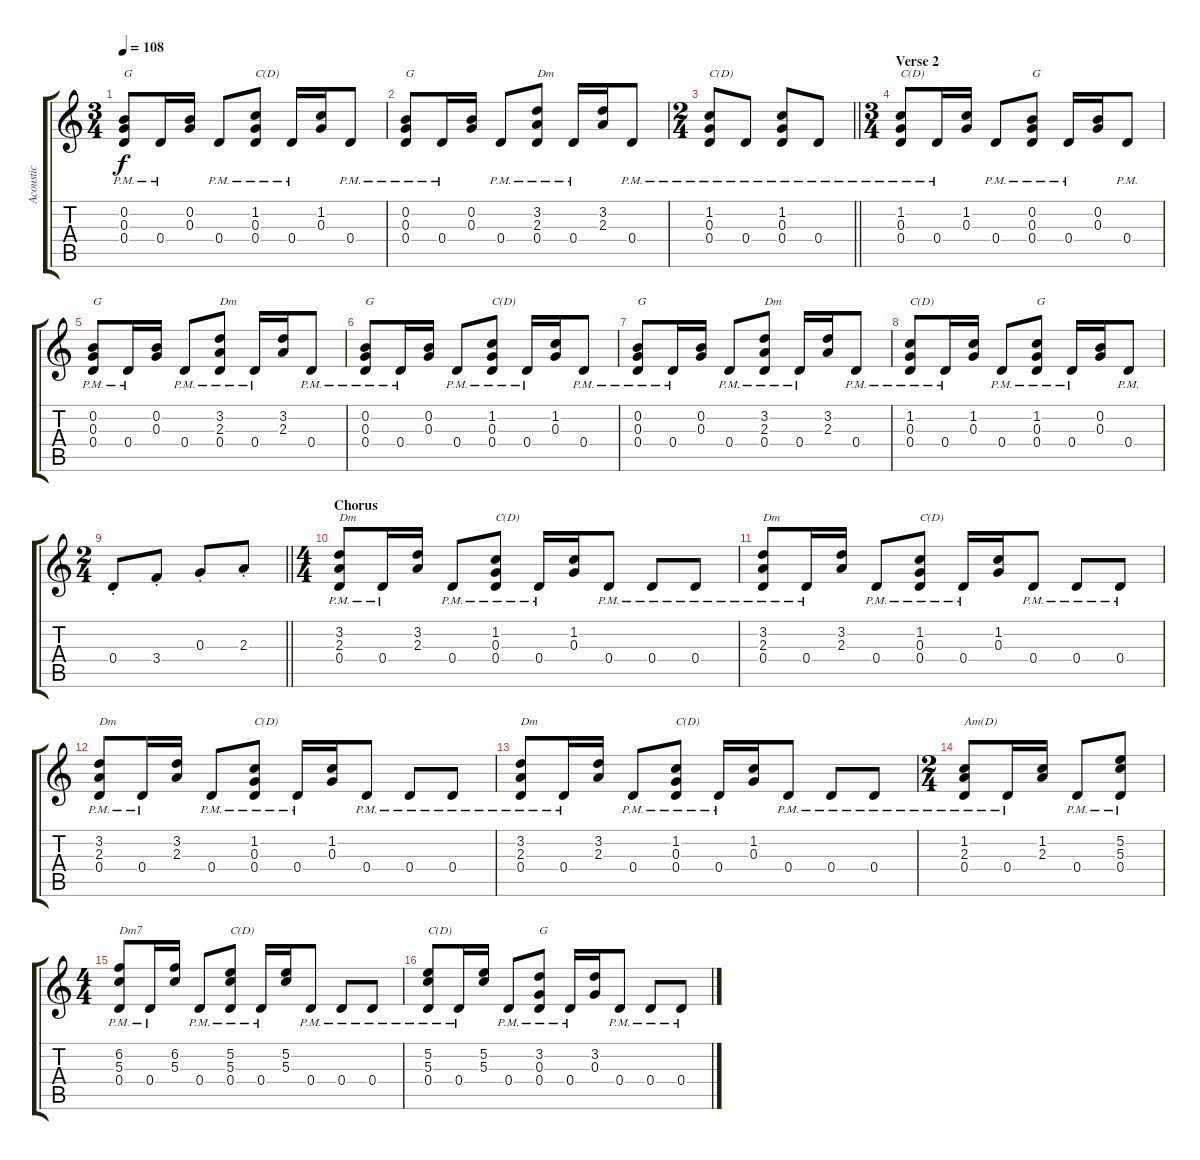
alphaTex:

\track ("Acoustic" "Acoustic") {instrument acousticguitarsteel}
\staff {score tabs}
\tuning (E4 B3 G3 D3 A2 E2) {hide}
\ts (3 4)
\tempo 108
\clef g2
\ks c
(0.2 0.3 0.4{pm}).8{txt "G" dy f} 0.4{pm}.16 (0.2 0.3).16 0.4{pm}.8 (1.2 0.3 0.4{pm}).8{txt "C(D)"} 0.4{pm}.16 (1.2 0.3).16 0.4{pm}.8 |
(0.2 0.3 0.4{pm}).8{txt "G"} 0.4{pm}.16 (0.2 0.3).16 0.4{pm}.8 (3.2 2.3 0.4{pm}).8{txt "Dm"} 0.4{pm}.16 (3.2 2.3).16 0.4{pm}.8 |
\ts (2 4)
\barLineRight lightlight
(1.2 0.3 0.4{pm}).8{txt "C(D)"} 0.4{pm}.8 (1.2 0.3 0.4{pm}).8 0.4{pm}.8 |
\ts (3 4)
\section ("" "Verse 2")
(1.2 0.3 0.4{pm}).8{txt "C(D)"} 0.4{pm}.16 (1.2 0.3).16 0.4{pm}.8 (0.2 0.3 0.4{pm}).8{txt "G"} 0.4{pm}.16 (0.2 0.3).16 0.4{pm}.8 |
(0.2 0.3 0.4{pm}).8{txt "G"} 0.4{pm}.16 (0.2 0.3).16 0.4{pm}.8 (3.2 2.3 0.4{pm}).8{txt "Dm"} 0.4{pm}.16 (3.2 2.3).16 0.4{pm}.8 |
(0.2 0.3 0.4{pm}).8{txt "G"} 0.4{pm}.16 (0.2 0.3).16 0.4{pm}.8 (1.2 0.3 0.4{pm}).8{txt "C(D)"} 0.4{pm}.16 (1.2 0.3).16 0.4{pm}.8 |
(0.2 0.3 0.4{pm}).8{txt "G"} 0.4{pm}.16 (0.2 0.3).16 0.4{pm}.8 (3.2 2.3 0.4{pm}).8{txt "Dm"} 0.4{pm}.16 (3.2 2.3).16 0.4{pm}.8 |
(1.2 0.3 0.4{pm}).8{txt "C(D)"} 0.4{pm}.16 (1.2 0.3).16 0.4{pm}.8 (1.2 0.3 0.4{pm}).8{txt "G"} 0.4{pm}.16 (0.2 0.3).16 0.4{pm}.8 |
\ts (2 4)
\barLineRight lightlight
0.4{st}.8 3.4{st}.8 0.3{st}.8 2.3{st}.8 |
\ts (4 4)
\section ("" "Chorus")
(3.2 2.3 0.4{pm}).8{txt "Dm"} 0.4{pm}.16 (3.2 2.3).16 0.4{pm}.8 (1.2 0.3 0.4{pm}).8{txt "C(D)"} 0.4{pm}.16 (1.2 0.3).16 0.4{pm}.8 0.4{pm}.8 0.4{pm}.8 |
(3.2 2.3 0.4{pm}).8{txt "Dm"} 0.4{pm}.16 (3.2 2.3).16 0.4{pm}.8 (1.2 0.3 0.4{pm}).8{txt "C(D)"} 0.4{pm}.16 (1.2 0.3).16 0.4{pm}.8 0.4{pm}.8 0.4{pm}.8 |
(3.2 2.3 0.4{pm}).8{txt "Dm"} 0.4{pm}.16 (3.2 2.3).16 0.4{pm}.8 (1.2 0.3 0.4{pm}).8{txt "C(D)"} 0.4{pm}.16 (1.2 0.3).16 0.4{pm}.8 0.4{pm}.8 0.4{pm}.8 |
(3.2 2.3 0.4{pm}).8{txt "Dm"} 0.4{pm}.16 (3.2 2.3).16 0.4{pm}.8 (1.2 0.3 0.4{pm}).8{txt "C(D)"} 0.4{pm}.16 (1.2 0.3).16 0.4{pm}.8 0.4{pm}.8 0.4{pm}.8 |
\ts (2 4)
(1.2 2.3 0.4{pm}).8{txt "Am(D)"} 0.4{pm}.16 (1.2 2.3).16 0.4{pm}.8 (5.2 5.3 0.4{pm}).8 |
\ts (4 4)
(6.2 5.3 0.4{pm}).8{txt "Dm7"} 0.4{pm}.16 (6.2 5.3).16 0.4{pm}.8 (5.2 5.3 0.4{pm}).8{txt "C(D)"} 0.4{pm}.16 (5.2 5.3).16 0.4{pm}.8 0.4{pm}.8 0.4{pm}.8 |
(5.2 5.3 0.4{pm}).8{txt "C(D)"} 0.4{pm}.16 (5.2 5.3).16 0.4{pm}.8 (3.2 0.3 0.4{pm}).8{txt "G"} 0.4{pm}.16 (3.2 0.3).16 0.4{pm}.8 0.4{pm}.8 0.4{pm}.8
